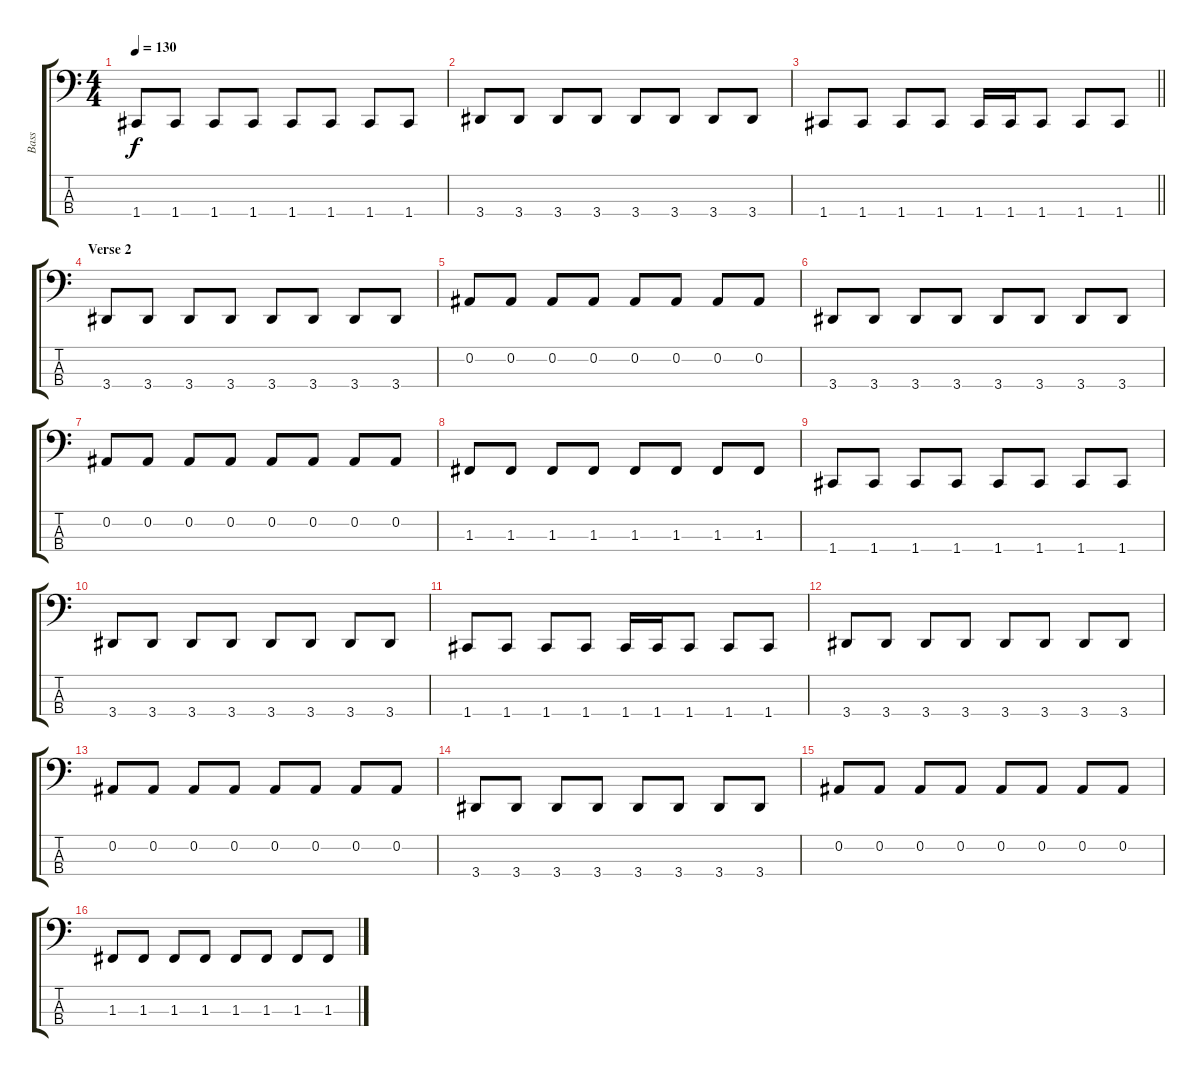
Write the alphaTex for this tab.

\track ("Bass" "Bass") {instrument electricbasspick}
\staff {score tabs}
\tuning (Eb2 Bb1 F1 C1) {hide}
\ts (4 4)
\tempo 130
\clef f4
\ks c
1.4.8{dy f} 1.4.8 1.4.8 1.4.8 1.4.8 1.4.8 1.4.8 1.4.8 |
3.4.8 3.4.8 3.4.8 3.4.8 3.4.8 3.4.8 3.4.8 3.4.8 |
\barLineRight lightlight
1.4.8 1.4.8 1.4.8 1.4.8 1.4.16 1.4.16 1.4.8 1.4.8 1.4.8 |
\section ("" "Verse 2")
3.4.8 3.4.8 3.4.8 3.4.8 3.4.8 3.4.8 3.4.8 3.4.8 |
0.2.8 0.2.8 0.2.8 0.2.8 0.2.8 0.2.8 0.2.8 0.2.8 |
3.4.8 3.4.8 3.4.8 3.4.8 3.4.8 3.4.8 3.4.8 3.4.8 |
0.2.8 0.2.8 0.2.8 0.2.8 0.2.8 0.2.8 0.2.8 0.2.8 |
1.3.8 1.3.8 1.3.8 1.3.8 1.3.8 1.3.8 1.3.8 1.3.8 |
1.4.8 1.4.8 1.4.8 1.4.8 1.4.8 1.4.8 1.4.8 1.4.8 |
3.4.8 3.4.8 3.4.8 3.4.8 3.4.8 3.4.8 3.4.8 3.4.8 |
1.4.8 1.4.8 1.4.8 1.4.8 1.4.16 1.4.16 1.4.8 1.4.8 1.4.8 |
3.4.8 3.4.8 3.4.8 3.4.8 3.4.8 3.4.8 3.4.8 3.4.8 |
0.2.8 0.2.8 0.2.8 0.2.8 0.2.8 0.2.8 0.2.8 0.2.8 |
3.4.8 3.4.8 3.4.8 3.4.8 3.4.8 3.4.8 3.4.8 3.4.8 |
0.2.8 0.2.8 0.2.8 0.2.8 0.2.8 0.2.8 0.2.8 0.2.8 |
1.3.8 1.3.8 1.3.8 1.3.8 1.3.8 1.3.8 1.3.8 1.3.8
